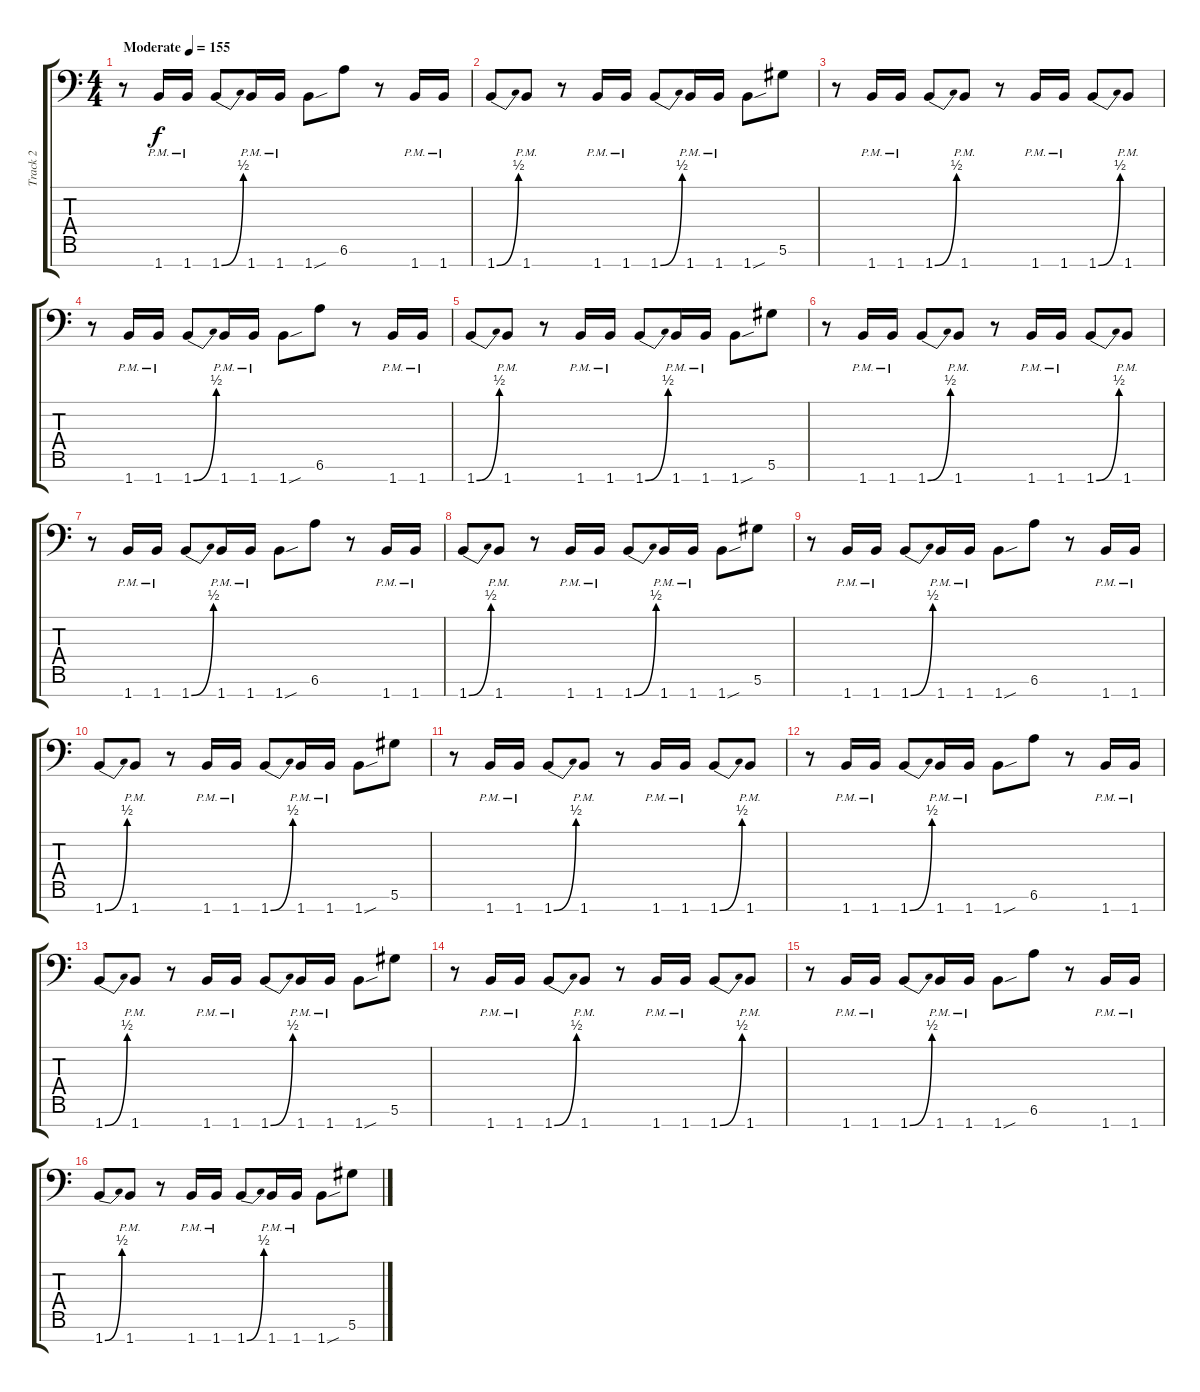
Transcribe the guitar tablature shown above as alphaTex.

\track ("Track 2" "Track 2") {instrument overdrivenguitar}
\staff {score tabs}
\tuning (Eb4 Bb3 Gb3 Db3 Ab2 Eb2 Bb1) {hide}
\ts (4 4)
\tempo (155 "Moderate")
\clef f4
\ks c
r.8{dy f instrument overdrivenguitar} 1.7{pm}.16 1.7{pm}.16 1.7{be (bend 0 0 60 2)}.8 1.7{pm}.16 1.7{pm}.16 1.7{sou}.8 6.6.8 r.8 1.7{pm}.16 1.7{pm}.16 |
1.7{be (bend 0 0 60 2)}.8 1.7{pm}.8 r.8 1.7{pm}.16 1.7{pm}.16 1.7{be (bend 0 0 60 2)}.8 1.7{pm}.16 1.7{pm}.16 1.7{sou}.8 5.6.8 |
r.8 1.7{pm}.16 1.7{pm}.16 1.7{be (bend 0 0 60 2)}.8 1.7{pm}.8 r.8 1.7{pm}.16 1.7{pm}.16 1.7{be (bend 0 0 60 2)}.8 1.7{pm}.8 |
r.8 1.7{pm}.16 1.7{pm}.16 1.7{be (bend 0 0 60 2)}.8 1.7{pm}.16 1.7{pm}.16 1.7{sou}.8 6.6.8 r.8 1.7{pm}.16 1.7{pm}.16 |
1.7{be (bend 0 0 60 2)}.8 1.7{pm}.8 r.8 1.7{pm}.16 1.7{pm}.16 1.7{be (bend 0 0 60 2)}.8 1.7{pm}.16 1.7{pm}.16 1.7{sou}.8 5.6.8 |
r.8 1.7{pm}.16 1.7{pm}.16 1.7{be (bend 0 0 60 2)}.8 1.7{pm}.8 r.8 1.7{pm}.16 1.7{pm}.16 1.7{be (bend 0 0 60 2)}.8 1.7{pm}.8 |
r.8 1.7{pm}.16 1.7{pm}.16 1.7{be (bend 0 0 60 2)}.8 1.7{pm}.16 1.7{pm}.16 1.7{sou}.8 6.6.8 r.8 1.7{pm}.16 1.7{pm}.16 |
1.7{be (bend 0 0 60 2)}.8 1.7{pm}.8 r.8 1.7{pm}.16 1.7{pm}.16 1.7{be (bend 0 0 60 2)}.8 1.7{pm}.16 1.7{pm}.16 1.7{sou}.8 5.6.8 |
r.8 1.7{pm}.16 1.7{pm}.16 1.7{be (bend 0 0 60 2)}.8 1.7{pm}.16 1.7{pm}.16 1.7{sou}.8 6.6.8 r.8 1.7{pm}.16 1.7{pm}.16 |
1.7{be (bend 0 0 60 2)}.8 1.7{pm}.8 r.8 1.7{pm}.16 1.7{pm}.16 1.7{be (bend 0 0 60 2)}.8 1.7{pm}.16 1.7{pm}.16 1.7{sou}.8 5.6.8 |
r.8 1.7{pm}.16 1.7{pm}.16 1.7{be (bend 0 0 60 2)}.8 1.7{pm}.8 r.8 1.7{pm}.16 1.7{pm}.16 1.7{be (bend 0 0 60 2)}.8 1.7{pm}.8 |
r.8 1.7{pm}.16 1.7{pm}.16 1.7{be (bend 0 0 60 2)}.8 1.7{pm}.16 1.7{pm}.16 1.7{sou}.8 6.6.8 r.8 1.7{pm}.16 1.7{pm}.16 |
1.7{be (bend 0 0 60 2)}.8 1.7{pm}.8 r.8 1.7{pm}.16 1.7{pm}.16 1.7{be (bend 0 0 60 2)}.8 1.7{pm}.16 1.7{pm}.16 1.7{sou}.8 5.6.8 |
r.8 1.7{pm}.16 1.7{pm}.16 1.7{be (bend 0 0 60 2)}.8 1.7{pm}.8 r.8 1.7{pm}.16 1.7{pm}.16 1.7{be (bend 0 0 60 2)}.8 1.7{pm}.8 |
r.8 1.7{pm}.16 1.7{pm}.16 1.7{be (bend 0 0 60 2)}.8 1.7{pm}.16 1.7{pm}.16 1.7{sou}.8 6.6.8 r.8 1.7{pm}.16 1.7{pm}.16 |
1.7{be (bend 0 0 60 2)}.8 1.7{pm}.8 r.8 1.7{pm}.16 1.7{pm}.16 1.7{be (bend 0 0 60 2)}.8 1.7{pm}.16 1.7{pm}.16 1.7{sou}.8 5.6.8
